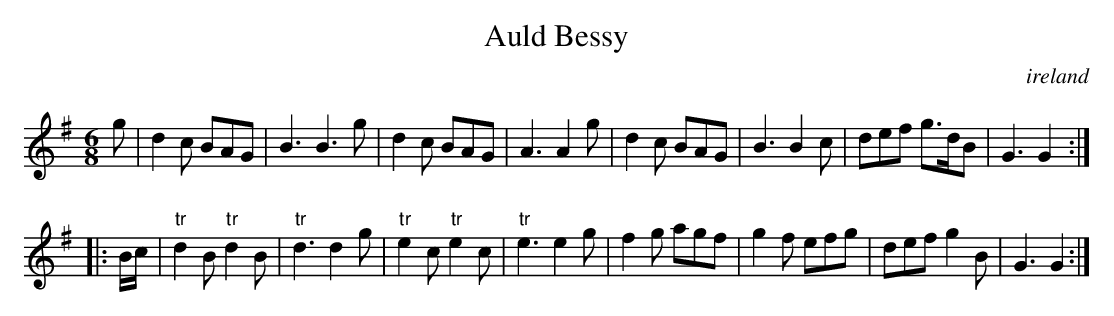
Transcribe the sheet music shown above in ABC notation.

X:1
T:Auld Bessy
O:ireland
M:6/8
K:G
g|\
d2c BAG | B3 B3g| d2c BAG| A3 A2g|\
d2c BAG| B3 B2c| def g>dB| G3 G2::
B/c/|\
"tr"d2B "tr"d2B| "tr"d3 d2g| "tr"e2c "tr"e2c| "tr"e3 e2g|\
f2g agf| g2f efg| def g2B| G3 G2:|
